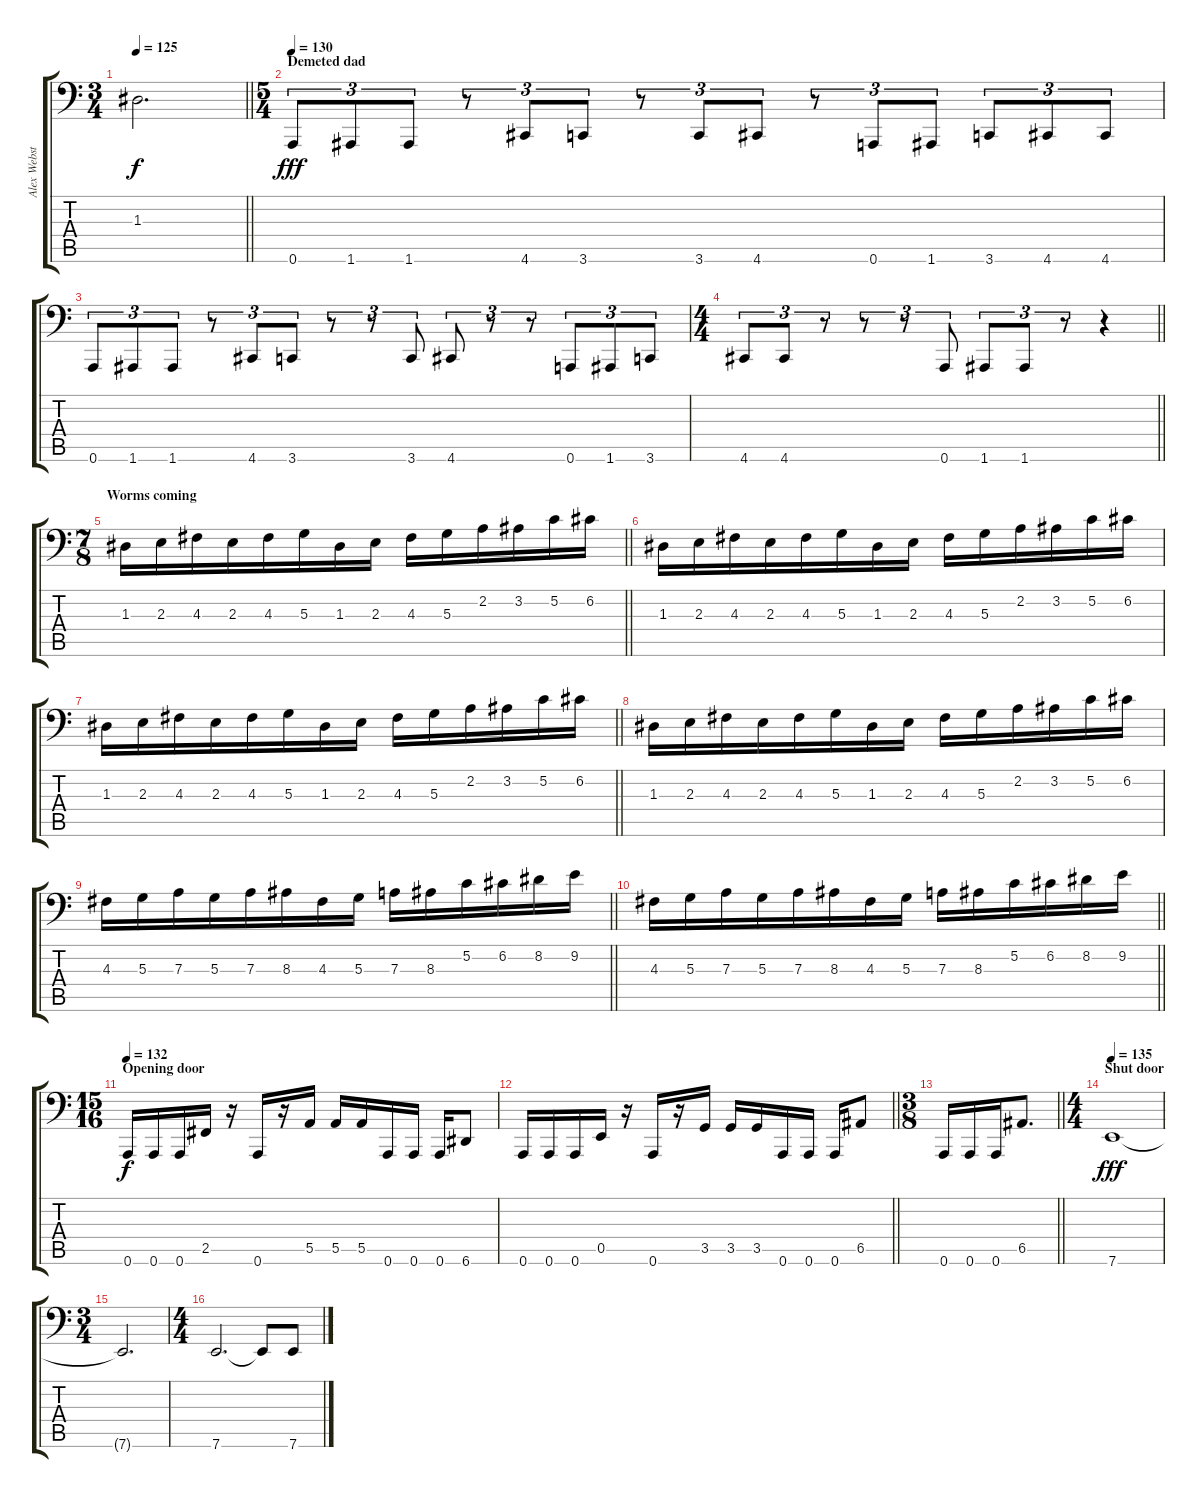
\track ("Alex Webster" "Alex Webst") {instrument fretlessbass}
\staff {score tabs}
\tuning (C3 G2 D2 A1 E1 A0) {hide}
\ts (3 4)
\tempo 125
\clef f4
\barLineRight lightlight
\ks c
1.3.2{d dy f} |
\ts (5 4)
\section ("" "Demeted dad")
\tempo 130
0.6.8{tu (3 2) dy fff} 1.6.8{tu (3 2)} 1.6.8{tu (3 2)} r.8{tu (3 2)} 4.6.8{tu (3 2)} 3.6.8{tu (3 2)} r.8{tu (3 2)} 3.6.8{tu (3 2)} 4.6.8{tu (3 2)} r.8{tu (3 2)} 0.6.8{tu (3 2)} 1.6.8{tu (3 2)} 3.6.8{tu (3 2)} 4.6.8{tu (3 2)} 4.6.8{tu (3 2)} |
0.6.8{tu (3 2)} 1.6.8{tu (3 2)} 1.6.8{tu (3 2)} r.8{tu (3 2)} 4.6.8{tu (3 2)} 3.6.8{tu (3 2)} r.8{tu (3 2)} r.8{tu (3 2)} 3.6.8{tu (3 2)} 4.6.8{tu (3 2)} r.8{tu (3 2)} r.8{tu (3 2)} 0.6.8{tu (3 2)} 1.6.8{tu (3 2)} 3.6.8{tu (3 2)} |
\ts (4 4)
\barLineRight lightlight
4.6.8{tu (3 2)} 4.6.8{tu (3 2)} r.8{tu (3 2)} r.8{tu (3 2)} r.8{tu (3 2)} 0.6.8{tu (3 2)} 1.6.8{tu (3 2)} 1.6.8{tu (3 2)} r.8{tu (3 2)} r.4 |
\ts (7 8)
\section ("" "Worms coming")
\barLineRight lightlight
1.3.16 2.3.16 4.3.16 2.3.16 4.3.16 5.3.16 1.3.16 2.3.16 4.3.16 5.3.16 2.2.16 3.2.16 5.2.16 6.2.16 |
1.3.16 2.3.16 4.3.16 2.3.16 4.3.16 5.3.16 1.3.16 2.3.16 4.3.16 5.3.16 2.2.16 3.2.16 5.2.16 6.2.16 |
\barLineRight lightlight
1.3.16 2.3.16 4.3.16 2.3.16 4.3.16 5.3.16 1.3.16 2.3.16 4.3.16 5.3.16 2.2.16 3.2.16 5.2.16 6.2.16 |
1.3.16 2.3.16 4.3.16 2.3.16 4.3.16 5.3.16 1.3.16 2.3.16 4.3.16 5.3.16 2.2.16 3.2.16 5.2.16 6.2.16 |
\barLineRight lightlight
4.3.16 5.3.16 7.3.16 5.3.16 7.3.16 8.3.16 4.3.16 5.3.16 7.3.16 8.3.16 5.2.16 6.2.16 8.2.16 9.2.16 |
\barLineRight lightlight
4.3.16 5.3.16 7.3.16 5.3.16 7.3.16 8.3.16 4.3.16 5.3.16 7.3.16 8.3.16 5.2.16 6.2.16 8.2.16 9.2.16 |
\ts (15 16)
\section ("" "Opening door")
\tempo 132
0.6.16{dy f} 0.6.16 0.6.16 2.5.16 r.16 0.6.16 r.16 5.5.16 5.5.16 5.5.16 0.6.16 0.6.16 0.6.16 6.6.8 |
\barLineRight lightlight
0.6.16 0.6.16 0.6.16 0.5.16 r.16 0.6.16 r.16 3.5.16 3.5.16 3.5.16 0.6.16 0.6.16 0.6.16 6.5.8 |
\ts (3 8)
\barLineRight lightlight
0.6.16 0.6.16 0.6.16 6.5.8{d} |
\ts (4 4)
\section ("" "Shut door")
\tempo 135
7.6.1{dy fff instrument fretlessbass} |
\ts (3 4)
7.6{t}.2{d} |
\ts (4 4)
7.6.2{d} 7.6{t}.8 7.6.8
